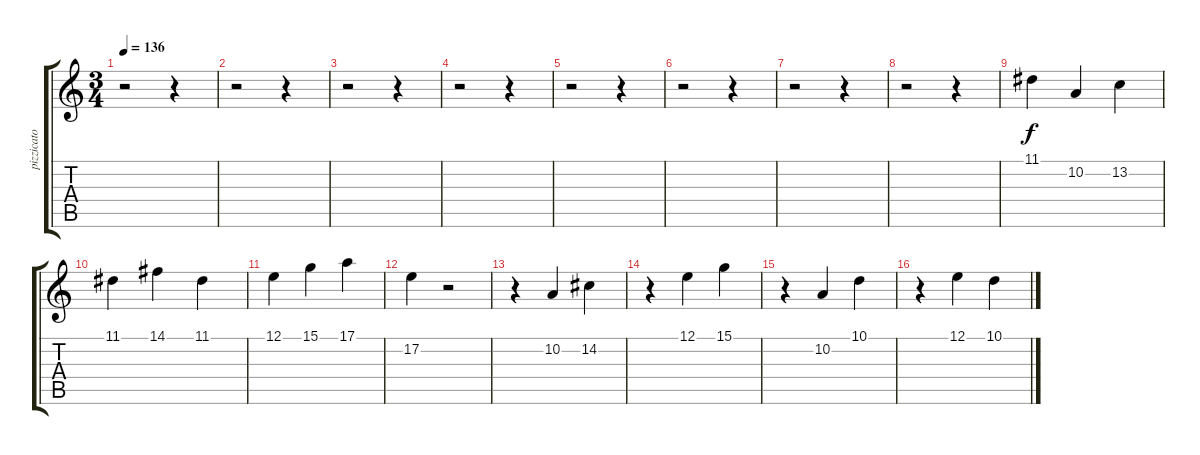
\track ("pizzicato" "pizzicato") {instrument pizzicatostrings}
\staff {score tabs}
\tuning (E4 B3 G3 D3 A2 E2) {hide}
\ts (3 4)
\tempo 136
\clef g2
\ks c
r.2{dy f} r.4 |
r.2 r.4 |
r.2 r.4 |
r.2 r.4 |
r.2 r.4 |
r.2 r.4 |
r.2 r.4 |
r.2 r.4 |
11.1.4 10.2.4 13.2.4 |
11.1.4 14.1.4 11.1.4 |
12.1.4 15.1.4 17.1.4 |
17.2.4 r.2 |
r.4 10.2.4 14.2.4 |
r.4 12.1.4 15.1.4 |
r.4 10.2.4 10.1.4 |
r.4 12.1.4 10.1.4
